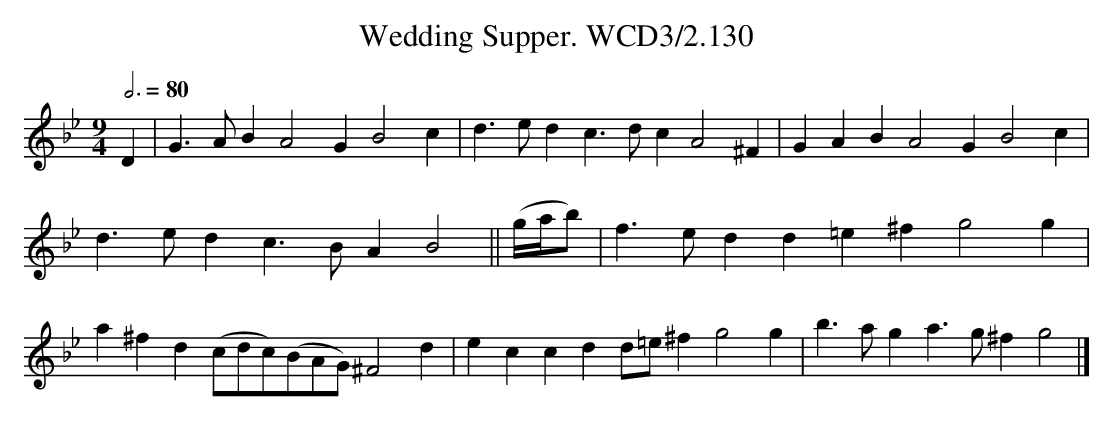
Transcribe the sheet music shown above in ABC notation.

X:1
T:Wedding Supper. WCD3/2.130
M:9/4
L:1/4
Q:3/4=80
K:Gm
D|G3/A/B A2G B2c|d3/e/d c3/d/c A2^F|GAB A2G B2c|
d3/e/d c3/B/A B2||(g//a//b/)|f3/e/d d=e^f g2g|
a^fd (c/d/c/)(B/A/G/) ^F2d|ecc dd/=e/^f g2g|b3/a/g a3/g/^f g2|]
